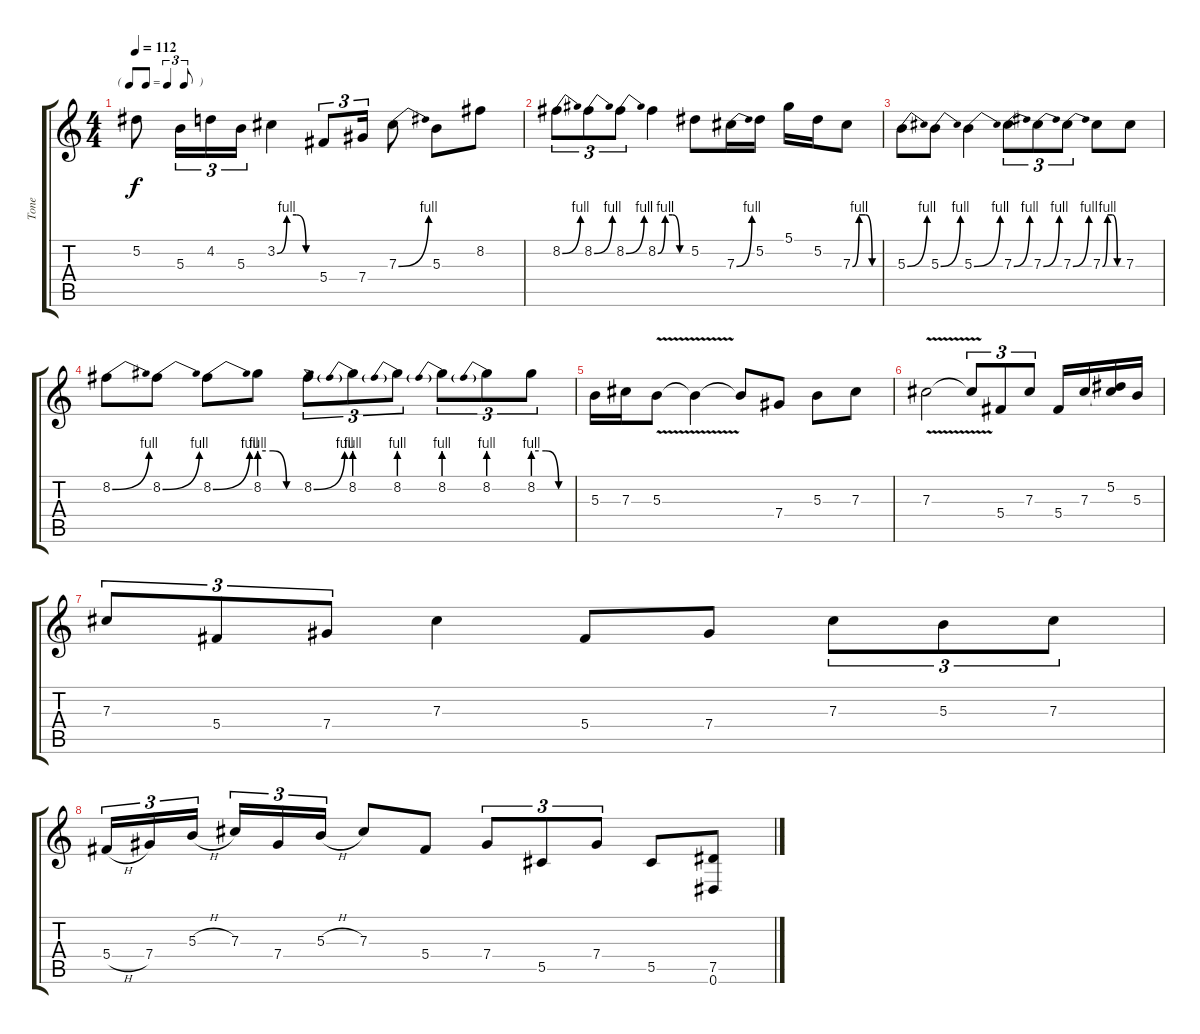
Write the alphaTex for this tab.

\track ("Tone" "Tone") {instrument distortionguitar}
\staff {score tabs}
\tuning (Eb4 Bb3 Gb3 Db3 Ab2 Eb2) {hide}
\ts (4 4)
\tf triplet8th
\tempo 112
\clef g2
\ks c
5.2.8{dy f} 5.3.16{tu (3 2)} 4.2.16{tu (3 2)} 5.3.16{tu (3 2)} 3.2{be (custom 0 0 15 4 30 4 45 0 60 0)}.4 5.4.8{tu (3 2)} 7.4.16{tu (3 2)} 7.3{be (bend 0 0 60 4)}.8 5.3.8 8.2.8 |
8.2{be (bend 0 0 60 4)}.8{tu (3 2)} 8.2{be (bend 0 0 60 4)}.8{tu (3 2)} 8.2{be (bend 0 0 60 4)}.8{tu (3 2)} 8.2{be (custom 0 0 15 4 30 4 45 0 60 0)}.4 5.2.8 7.3{be (bend 0 0 60 4)}.16 5.2.16 5.1.16 5.2.16 7.3{be (custom 0 0 15 4 30 4 45 0 60 0)}.8 |
5.3{be (bend 0 0 60 4)}.8 5.3{be (bend 0 0 60 4)}.8 5.3{be (bend 0 0 60 4)}.4 7.3{be (bend 0 0 60 4)}.8{tu (3 2)} 7.3{be (bend 0 0 60 4)}.8{tu (3 2)} 7.3{be (bend 0 0 60 4)}.8{tu (3 2)} 7.3{be (custom 0 0 15 4 30 4 45 0 60 0)}.8 7.3.8 |
8.2{be (bend 0 0 60 4)}.8 8.2{be (bend 0 0 60 4)}.8 8.2{be (bend 0 0 60 4)}.8 8.2{be (custom 0 4 20 4 40 0 60 0)}.8 8.2{be (bend 0 0 60 4)}.8{tu (3 2)} 8.2{be (prebend 0 4 60 4)}.8{tu (3 2)} 8.2{be (prebend 0 4 60 4)}.8{tu (3 2)} 8.2{be (prebend 0 4 60 4)}.8{tu (3 2)} 8.2{be (prebend 0 4 60 4)}.8{tu (3 2)} 8.2{be (custom 0 4 20 4 40 0 60 0)}.8{tu (3 2)} |
5.3.16 7.3.16 5.3{v}.8 5.3{t}.4 5.3{t}.8 7.4.8 5.3.8 7.3.8 |
7.3{v}.2 7.3{t}.8{tu (3 2)} 5.4.8{tu (3 2)} 7.3.8{tu (3 2)} 5.4.16 7.3.16 (5.2 7.3{t}).16 5.3.16 |
7.3.8{tu (3 2)} 5.4.8{tu (3 2)} 7.4.8{tu (3 2)} 7.3.4 5.4.8 7.4.8 7.3.8{tu (3 2)} 5.3.8{tu (3 2)} 7.3.8{tu (3 2)} |
5.4{h}.16{tu (3 2)} 7.4.16{tu (3 2)} 5.3{h}.16{tu (3 2)} 7.3.16{tu (3 2)} 7.4.16{tu (3 2)} 5.3{h}.16{tu (3 2)} 7.3.8 5.4.8 7.4.8{tu (3 2)} 5.5.8{tu (3 2)} 7.4.8{tu (3 2)} 5.5.8 (7.5 0.6).8
